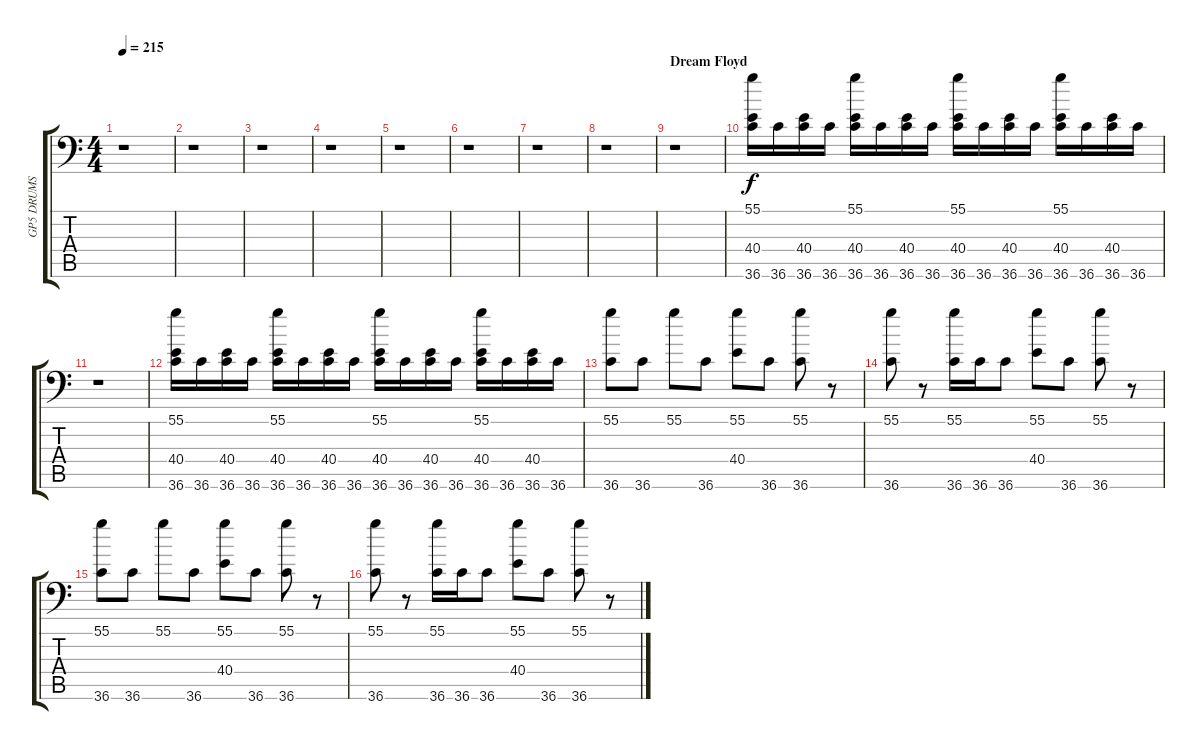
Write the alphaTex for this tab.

\track ("GP5 DRUMS" "GP5 DRUMS") {instrument acousticgrandpiano}
\staff {score tabs}
\tuning (C-1 C-1 C-1 C-1 C-1 C-1) {hide}
\ts (4 4)
\tempo 215
\clef f4
\ks c
r.1{dy f} |
r.1 |
r.1 |
r.1 |
r.1 |
r.1 |
r.1 |
r.1 |
\section ("" "Dream Floyd")
r.1 |
(55.1 40.4 36.6).16 36.6.16 (40.4 36.6).16 36.6.16 (55.1 40.4 36.6).16 36.6.16 (40.4 36.6).16 36.6.16 (55.1 40.4 36.6).16 36.6.16 (40.4 36.6).16 36.6.16 (55.1 40.4 36.6).16 36.6.16 (40.4 36.6).16 36.6.16 |
r.1 |
(55.1 40.4 36.6).16 36.6.16 (40.4 36.6).16 36.6.16 (55.1 40.4 36.6).16 36.6.16 (40.4 36.6).16 36.6.16 (55.1 40.4 36.6).16 36.6.16 (40.4 36.6).16 36.6.16 (55.1 40.4 36.6).16 36.6.16 (40.4 36.6).16 36.6.16 |
(55.1 36.6).8 36.6.8 55.1.8 36.6.8 (55.1 40.4).8 36.6.8 (55.1 36.6).8 r.8 |
(55.1 36.6).8 r.8 (55.1 36.6).16 36.6.16 36.6.8 (55.1 40.4).8 36.6.8 (55.1 36.6).8 r.8 |
(55.1 36.6).8 36.6.8 55.1.8 36.6.8 (55.1 40.4).8 36.6.8 (55.1 36.6).8 r.8 |
(55.1 36.6).8 r.8 (55.1 36.6).16 36.6.16 36.6.8 (55.1 40.4).8 36.6.8 (55.1 36.6).8 r.8
